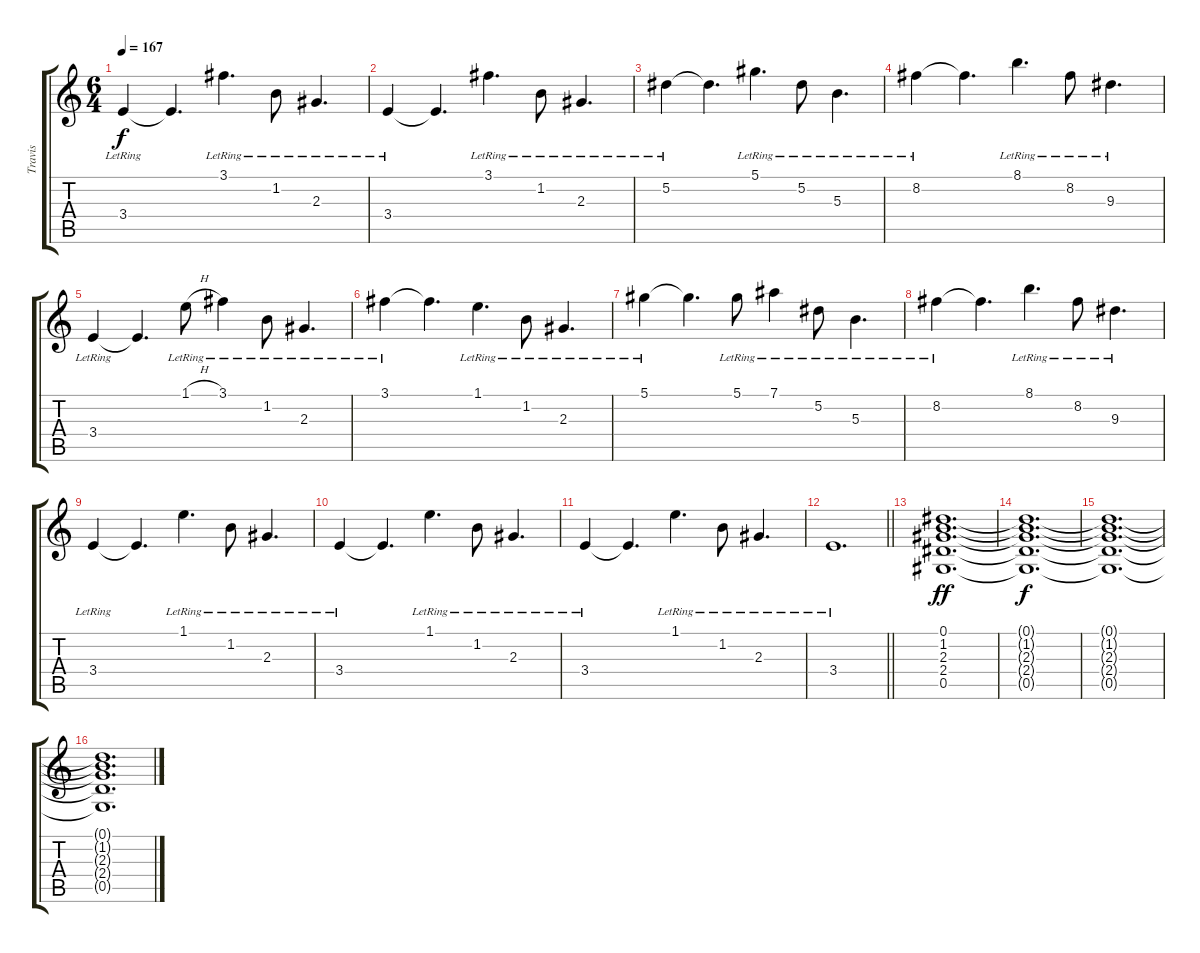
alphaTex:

\track ("Travis" "Travis") {instrument electricguitarjazz}
\staff {score tabs}
\tuning (Eb4 Bb3 Gb3 Db3 Ab2 Eb2) {hide}
\ts (6 4)
\tempo 167
\clef g2
\ks c
3.4{lr}.4{dy f} 3.4{t}.4{d} 3.1{lr}.4{d} 1.2{lr}.8 2.3{lr}.4{d} |
3.4{lr}.4 3.4{t}.4{d} 3.1{lr}.4{d} 1.2{lr}.8 2.3{lr}.4{d} |
5.2{lr}.4 5.2{t}.4{d} 5.1{lr}.4{d} 5.2{lr}.8 5.3{lr}.4{d} |
8.2{lr}.4 8.2{t}.4{d} 8.1{lr}.4{d} 8.2{lr}.8 9.3{lr}.4{d} |
3.4{lr}.4 3.4{t}.4{d} 1.1{h lr}.8 3.1{lr}.4 1.2{lr}.8 2.3{lr}.4{d} |
3.1{lr}.4 3.1{t}.4{d} 1.1{lr}.4{d} 1.2{lr}.8 2.3{lr}.4{d} |
5.1{lr}.4 5.1{t}.4{d} 5.1{lr}.8 7.1{lr}.4 5.2{lr}.8 5.3{lr}.4{d} |
8.2{lr}.4 8.2{t}.4{d} 8.1{lr}.4{d} 8.2{lr}.8 9.3{lr}.4{d} |
3.4{lr}.4 3.4{t}.4{d} 1.1{lr}.4{d} 1.2{lr}.8 2.3{lr}.4{d} |
3.4{lr}.4 3.4{t}.4{d} 1.1{lr}.4{d} 1.2{lr}.8 2.3{lr}.4{d} |
3.4{lr}.4 3.4{t}.4{d} 1.1{lr}.4{d} 1.2{lr}.8 2.3{lr}.4{d} |
\barLineRight lightlight
3.4{lr}.1{d} |
(0.1 1.2 2.3 2.4 0.5).1{d dy ff} |
(0.1{t} 1.2{t} 2.3{t} 2.4{t} 0.5{t}).1{d dy f} |
(0.1{t} 1.2{t} 2.3{t} 2.4{t} 0.5{t}).1{d} |
(0.1{t} 1.2{t} 2.3{t} 2.4{t} 0.5{t}).1{d}
